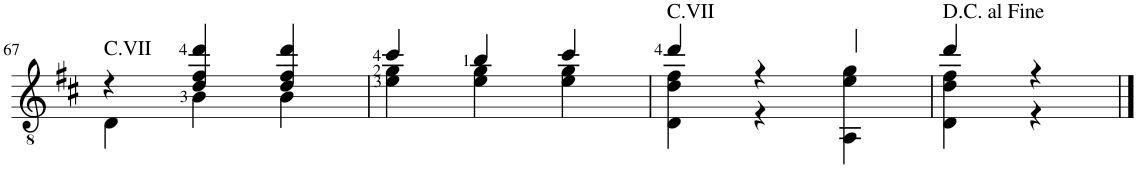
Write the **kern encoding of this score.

**kern
*part1
*staff1
*I"Guitar
*I'Guit.
!!LO:PB:g=z
*clefGv2
*k[f#c#]
*M3/4
=67
*^
!LO:TX:a:t=C.VII	!
4r	4D\
4d/ 4f#/ 4dd/	4B\
4d/ 4f#/ 4dd/	4B\
=68	=68
4cc#/	4e\ 4g\
4b/	4e\ 4g\
4cc#/	4e\ 4g\
=69	=69
!LO:TX:a:t=C.VII	!
4dd/	4D\ 4d\ 4f#\
4r	4r
4cc#/	4AA\ 4e\ 4g\
=70	=70
4dd/	4D\ 4d\ 4f#\
4r	4r
*v	*v
==
*-
